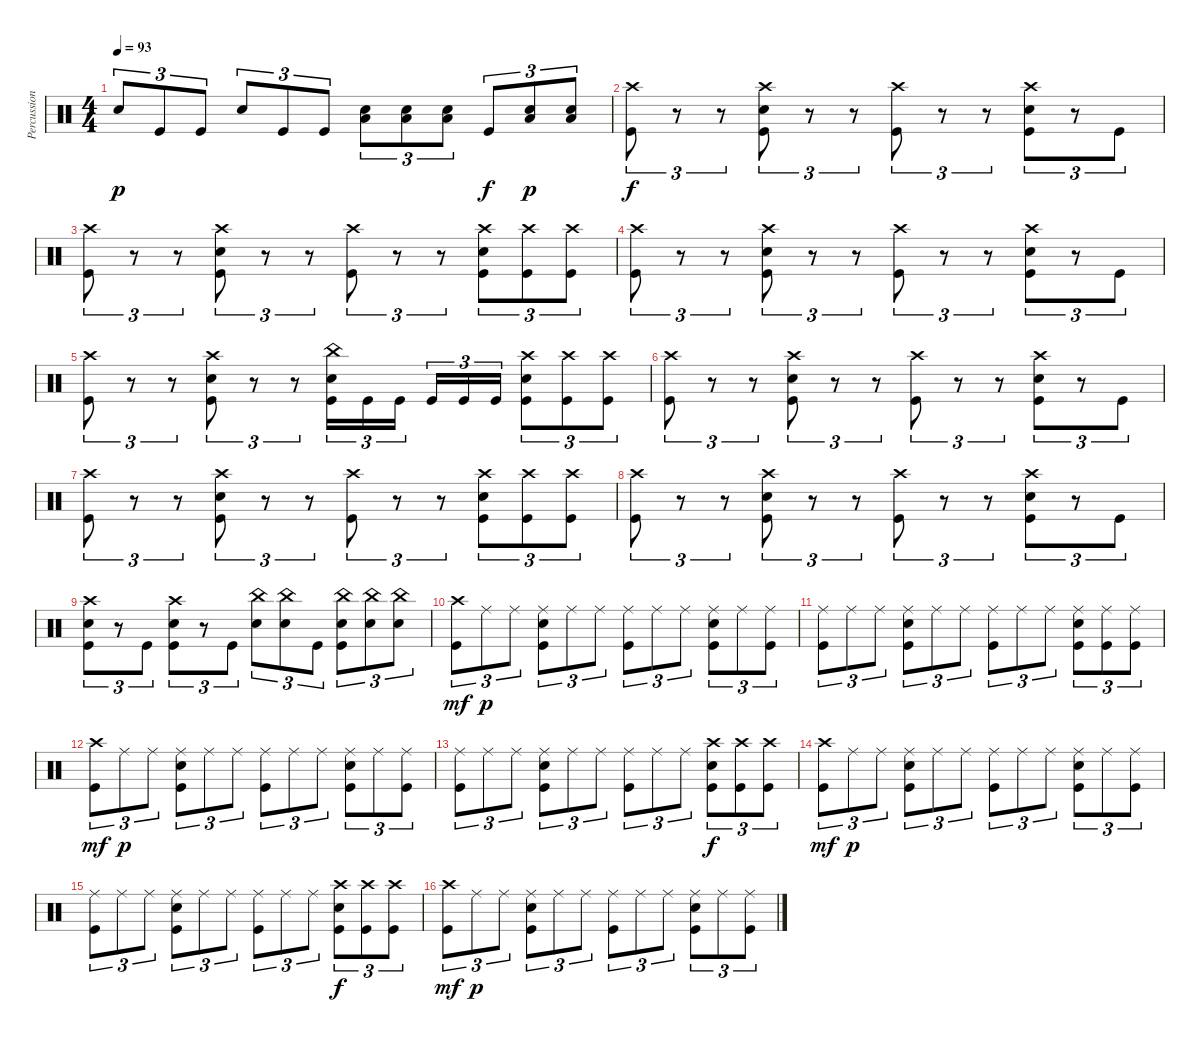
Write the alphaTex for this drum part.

\track ("Percussion" "Percussion") {instrument percussion}
\staff {score}
\articulation defaults
\ts (4 4)
\tempo 93
\clef neutral
\ks c "Snare (hit) 2".8{tu (3 2) dy p} "Kick (hit)".8{tu (3 2)} "Kick (hit)".8{tu (3 2)} "Snare (hit) 2".8{tu (3 2)} "Kick (hit)".8{tu (3 2)} "Kick (hit)".8{tu (3 2)}
("Low Floor Tom (hit)" "Snare (hit) 2").8{tu (3 2)} ("Low Floor Tom (hit)" "Snare (hit) 2").8{tu (3 2)} ("Low Floor Tom (hit)" "Snare (hit) 2").8{tu (3 2)} "Kick (hit)".8{tu (3 2) dy f} ("Low Floor Tom (hit)" "Snare (hit) 2").8{tu (3 2) dy p} ("Low Floor Tom (hit)" "Snare (hit) 2").8{tu (3 2)} |
("Crash high (hit)" "Kick (hit)").8{tu (3 2) dy f} r.8{tu (3 2)} r.8{tu (3 2)} ("Crash high (hit)" "Snare (hit) 2" "Kick (hit)").8{tu (3 2)} r.8{tu (3 2)} r.8{tu (3 2)} ("Crash high (hit)" "Kick (hit)").8{tu (3 2)} r.8{tu (3 2)} r.8{tu (3 2)} ("Crash high (hit)" "Snare (hit) 2" "Kick (hit)").8{tu (3 2)} r.8{tu (3 2)} "Kick (hit)".8{tu (3 2)} |
("Crash high (hit)" "Kick (hit)").8{tu (3 2)} r.8{tu (3 2)} r.8{tu (3 2)} ("Crash high (hit)" "Snare (hit) 2" "Kick (hit)").8{tu (3 2)} r.8{tu (3 2)} r.8{tu (3 2)} ("Crash high (hit)" "Kick (hit)").8{tu (3 2)} r.8{tu (3 2)} r.8{tu (3 2)} ("Crash high (hit)" "Snare (hit) 2" "Kick (hit)").8{tu (3 2)} ("Crash high (hit)" "Kick (hit)").8{tu (3 2)} ("Crash high (hit)" "Kick (hit)").8{tu (3 2)} |
("Crash high (hit)" "Kick (hit)").8{tu (3 2)} r.8{tu (3 2)} r.8{tu (3 2)} ("Crash high (hit)" "Snare (hit) 2" "Kick (hit)").8{tu (3 2)} r.8{tu (3 2)} r.8{tu (3 2)} ("Crash high (hit)" "Kick (hit)").8{tu (3 2)} r.8{tu (3 2)} r.8{tu (3 2)} ("Crash high (hit)" "Snare (hit) 2" "Kick (hit)").8{tu (3 2)} r.8{tu (3 2)} "Kick (hit)".8{tu (3 2)} |
("Crash high (hit)" "Kick (hit)").8{tu (3 2)} r.8{tu (3 2)} r.8{tu (3 2)} ("Crash high (hit)" "Snare (hit) 2" "Kick (hit)").8{tu (3 2)} r.8{tu (3 2)} r.8{tu (3 2)} ("China (hit)" "Snare (hit) 2" "Kick (hit)").16{tu (3 2)} "Kick (hit)".16{tu (3 2)} "Kick (hit)".16{tu (3 2) beam splitsecondary} "Kick (hit)".16{tu (3 2)} "Kick (hit)".16{tu (3 2)} "Kick (hit)".16{tu (3 2)} ("Crash high (hit)" "Snare (hit) 2" "Kick (hit)").8{tu (3 2)} ("Crash high (hit)" "Kick (hit)").8{tu (3 2)} ("Crash high (hit)" "Kick (hit)").8{tu (3 2)} |
("Crash high (hit)" "Kick (hit)").8{tu (3 2)} r.8{tu (3 2)} r.8{tu (3 2)} ("Crash high (hit)" "Snare (hit) 2" "Kick (hit)").8{tu (3 2)} r.8{tu (3 2)} r.8{tu (3 2)} ("Crash high (hit)" "Kick (hit)").8{tu (3 2)} r.8{tu (3 2)} r.8{tu (3 2)} ("Crash high (hit)" "Snare (hit) 2" "Kick (hit)").8{tu (3 2)} r.8{tu (3 2)} "Kick (hit)".8{tu (3 2)} |
("Crash high (hit)" "Kick (hit)").8{tu (3 2)} r.8{tu (3 2)} r.8{tu (3 2)} ("Crash high (hit)" "Snare (hit) 2" "Kick (hit)").8{tu (3 2)} r.8{tu (3 2)} r.8{tu (3 2)} ("Crash high (hit)" "Kick (hit)").8{tu (3 2)} r.8{tu (3 2)} r.8{tu (3 2)} ("Crash high (hit)" "Snare (hit) 2" "Kick (hit)").8{tu (3 2)} ("Crash high (hit)" "Kick (hit)").8{tu (3 2)} ("Crash high (hit)" "Kick (hit)").8{tu (3 2)} |
("Crash high (hit)" "Kick (hit)").8{tu (3 2)} r.8{tu (3 2)} r.8{tu (3 2)} ("Crash high (hit)" "Snare (hit) 2" "Kick (hit)").8{tu (3 2)} r.8{tu (3 2)} r.8{tu (3 2)} ("Crash high (hit)" "Kick (hit)").8{tu (3 2)} r.8{tu (3 2)} r.8{tu (3 2)} ("Crash high (hit)" "Snare (hit) 2" "Kick (hit)").8{tu (3 2)} r.8{tu (3 2)} "Kick (hit)".8{tu (3 2)} |
("Crash high (hit)" "Snare (hit) 2" "Kick (hit)").8{tu (3 2)} r.8{tu (3 2)} "Kick (hit)".8{tu (3 2)} ("Crash high (hit)" "Snare (hit) 2" "Kick (hit)").8{tu (3 2)} r.8{tu (3 2)} "Kick (hit)".8{tu (3 2)} ("China (hit)" "Snare (hit) 2").8{tu (3 2)} ("China (hit)" "Snare (hit) 2").8{tu (3 2)} "Kick (hit)".8{tu (3 2)} ("China (hit)" "Snare (hit) 2" "Kick (hit)").8{tu (3 2)} ("China (hit)" "Snare (hit) 2").8{tu (3 2)} ("China (hit)" "Snare (hit) 2").8{tu (3 2)} |
("Crash high (hit)" "Kick (hit)").8{tu (3 2) dy mf} "Ride (middle)".8{tu (3 2) dy p} "Ride (middle)".8{tu (3 2)} ("Ride (middle)" "Snare (hit) 2" "Kick (hit)").8{tu (3 2)} "Ride (middle)".8{tu (3 2)} "Ride (middle)".8{tu (3 2)} ("Ride (middle)" "Kick (hit)").8{tu (3 2)} "Ride (middle)".8{tu (3 2)} "Ride (middle)".8{tu (3 2)} ("Ride (middle)" "Snare (hit) 2" "Kick (hit)").8{tu (3 2)} "Ride (middle)".8{tu (3 2)} ("Ride (middle)" "Kick (hit)").8{tu (3 2)} |
("Ride (middle)" "Kick (hit)").8{tu (3 2)} "Ride (middle)".8{tu (3 2)} "Ride (middle)".8{tu (3 2)} ("Ride (middle)" "Snare (hit) 2" "Kick (hit)").8{tu (3 2)} "Ride (middle)".8{tu (3 2)} "Ride (middle)".8{tu (3 2)} ("Ride (middle)" "Kick (hit)").8{tu (3 2)} "Ride (middle)".8{tu (3 2)} "Ride (middle)".8{tu (3 2)} ("Ride (middle)" "Snare (hit) 2" "Kick (hit)").8{tu (3 2)} ("Ride (middle)" "Kick (hit)").8{tu (3 2)} ("Ride (middle)" "Kick (hit)").8{tu (3 2)} |
("Crash high (hit)" "Kick (hit)").8{tu (3 2) dy mf} "Ride (middle)".8{tu (3 2) dy p} "Ride (middle)".8{tu (3 2)} ("Ride (middle)" "Snare (hit) 2" "Kick (hit)").8{tu (3 2)} "Ride (middle)".8{tu (3 2)} "Ride (middle)".8{tu (3 2)} ("Ride (middle)" "Kick (hit)").8{tu (3 2)} "Ride (middle)".8{tu (3 2)} "Ride (middle)".8{tu (3 2)} ("Ride (middle)" "Snare (hit) 2" "Kick (hit)").8{tu (3 2)} "Ride (middle)".8{tu (3 2)} ("Ride (middle)" "Kick (hit)").8{tu (3 2)} |
("Ride (middle)" "Kick (hit)").8{tu (3 2)} "Ride (middle)".8{tu (3 2)} "Ride (middle)".8{tu (3 2)} ("Ride (middle)" "Snare (hit) 2" "Kick (hit)").8{tu (3 2)} "Ride (middle)".8{tu (3 2)} "Ride (middle)".8{tu (3 2)} ("Ride (middle)" "Kick (hit)").8{tu (3 2)} "Ride (middle)".8{tu (3 2)} "Ride (middle)".8{tu (3 2)} ("Crash high (hit)" "Snare (hit) 2" "Kick (hit)").8{tu (3 2) dy f} ("Crash high (hit)" "Kick (hit)").8{tu (3 2)} ("Crash high (hit)" "Kick (hit)").8{tu (3 2)} |
("Crash high (hit)" "Kick (hit)").8{tu (3 2) dy mf} "Ride (middle)".8{tu (3 2) dy p} "Ride (middle)".8{tu (3 2)} ("Ride (middle)" "Snare (hit) 2" "Kick (hit)").8{tu (3 2)} "Ride (middle)".8{tu (3 2)} "Ride (middle)".8{tu (3 2)} ("Ride (middle)" "Kick (hit)").8{tu (3 2)} "Ride (middle)".8{tu (3 2)} "Ride (middle)".8{tu (3 2)} ("Ride (middle)" "Snare (hit) 2" "Kick (hit)").8{tu (3 2)} "Ride (middle)".8{tu (3 2)} ("Ride (middle)" "Kick (hit)").8{tu (3 2)} |
("Ride (middle)" "Kick (hit)").8{tu (3 2)} "Ride (middle)".8{tu (3 2)} "Ride (middle)".8{tu (3 2)} ("Ride (middle)" "Snare (hit) 2" "Kick (hit)").8{tu (3 2)} "Ride (middle)".8{tu (3 2)} "Ride (middle)".8{tu (3 2)} ("Ride (middle)" "Kick (hit)").8{tu (3 2)} "Ride (middle)".8{tu (3 2)} "Ride (middle)".8{tu (3 2)} ("Crash high (hit)" "Snare (hit) 2" "Kick (hit)").8{tu (3 2) dy f} ("Crash high (hit)" "Kick (hit)").8{tu (3 2)} ("Crash high (hit)" "Kick (hit)").8{tu (3 2)} |
("Crash high (hit)" "Kick (hit)").8{tu (3 2) dy mf} "Ride (middle)".8{tu (3 2) dy p} "Ride (middle)".8{tu (3 2)} ("Ride (middle)" "Snare (hit) 2" "Kick (hit)").8{tu (3 2)} "Ride (middle)".8{tu (3 2)} "Ride (middle)".8{tu (3 2)} ("Ride (middle)" "Kick (hit)").8{tu (3 2)} "Ride (middle)".8{tu (3 2)} "Ride (middle)".8{tu (3 2)} ("Ride (middle)" "Snare (hit) 2" "Kick (hit)").8{tu (3 2)} "Ride (middle)".8{tu (3 2)} ("Ride (middle)" "Kick (hit)").8{tu (3 2)}
